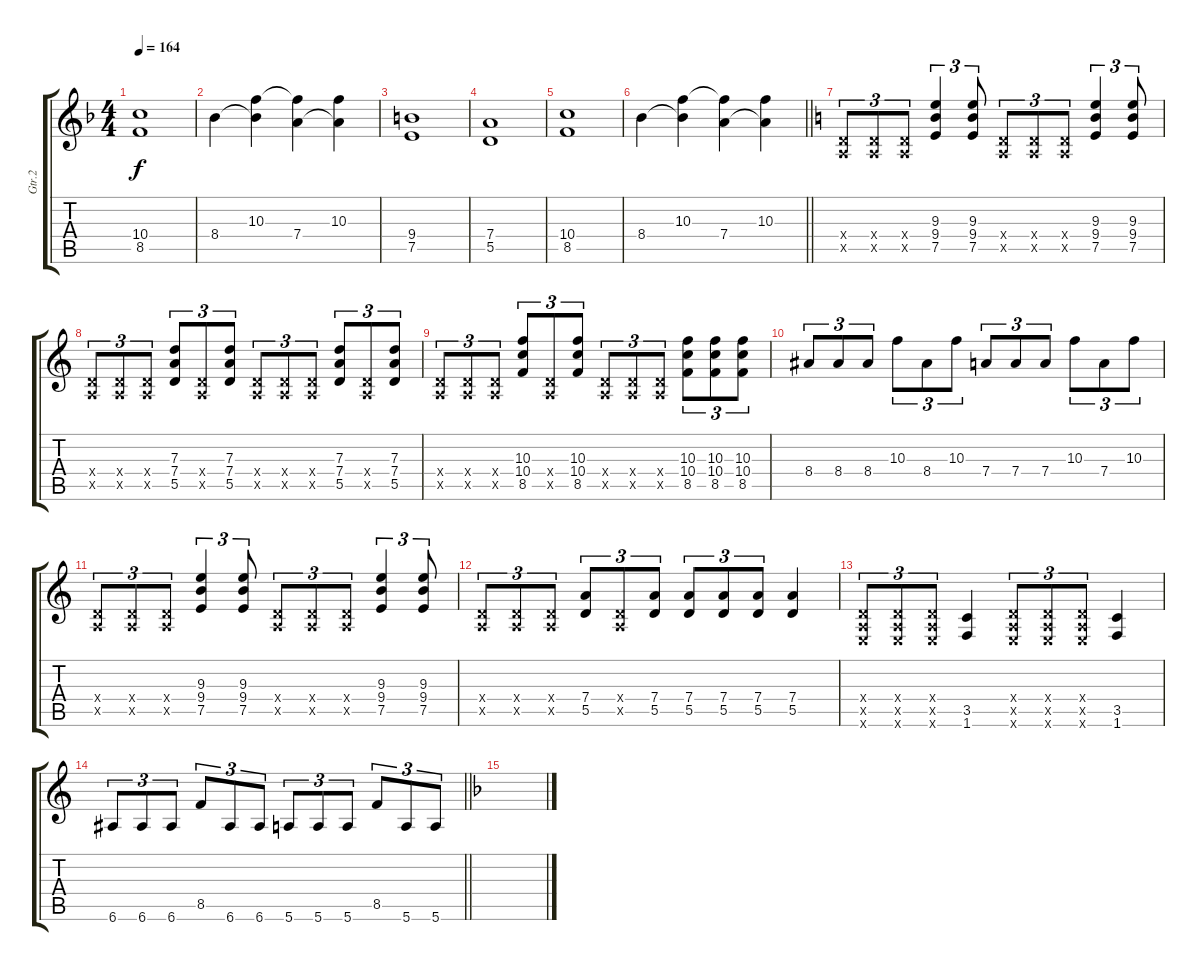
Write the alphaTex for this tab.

\track ("Gtr.2" "Gtr.2") {instrument distortionguitar}
\staff {score tabs}
\tuning (E4 B3 G3 D3 A2 E2) {hide}
\ts (4 4)
\tempo 164
\clef g2
\ks f
(10.4 8.5).1{dy f} |
8.4.4 (10.3 8.4{t}).4 (10.3{t} 7.4).4 (10.3 7.4{t}).4 |
(9.4 7.5).1 |
(7.4 5.5).1 |
(10.4 8.5).1 |
\barLineRight lightlight
8.4.4 (10.3 8.4{t}).4 (10.3{t} 7.4).4 (10.3 7.4{t}).4 |
\ks c
(0.4{x} 0.5{x}).8{tu (3 2)} (0.4{x} 0.5{x}).8{tu (3 2)} (0.4{x} 0.5{x}).8{tu (3 2)} (9.3 9.4 7.5).4{tu (3 2)} (9.3 9.4 7.5).8{tu (3 2)} (0.4{x} 0.5{x}).8{tu (3 2)} (0.4{x} 0.5{x}).8{tu (3 2)} (0.4{x} 0.5{x}).8{tu (3 2)} (9.3 9.4 7.5).4{tu (3 2)} (9.3 9.4 7.5).8{tu (3 2)} |
(0.4{x} 0.5{x}).8{tu (3 2)} (0.4{x} 0.5{x}).8{tu (3 2)} (0.4{x} 0.5{x}).8{tu (3 2)} (7.3 7.4 5.5).8{tu (3 2)} (0.4{x} 0.5{x}).8{tu (3 2)} (7.3 7.4 5.5).8{tu (3 2)} (0.4{x} 0.5{x}).8{tu (3 2)} (0.4{x} 0.5{x}).8{tu (3 2)} (0.4{x} 0.5{x}).8{tu (3 2)} (7.3 7.4 5.5).8{tu (3 2)} (0.4{x} 0.5{x}).8{tu (3 2)} (7.3 7.4 5.5).8{tu (3 2)} |
(0.4{x} 0.5{x}).8{tu (3 2)} (0.4{x} 0.5{x}).8{tu (3 2)} (0.4{x} 0.5{x}).8{tu (3 2)} (10.3 10.4 8.5).8{tu (3 2)} (0.4{x} 0.5{x}).8{tu (3 2)} (10.3 10.4 8.5).8{tu (3 2)} (0.4{x} 0.5{x}).8{tu (3 2)} (0.4{x} 0.5{x}).8{tu (3 2)} (0.4{x} 0.5{x}).8{tu (3 2)} (10.3 10.4 8.5).8{tu (3 2)} (10.3 10.4 8.5).8{tu (3 2)} (10.3 10.4 8.5).8{tu (3 2)} |
8.4.8{tu (3 2)} 8.4.8{tu (3 2)} 8.4.8{tu (3 2)} 10.3.8{tu (3 2)} 8.4.8{tu (3 2)} 10.3.8{tu (3 2)} 7.4.8{tu (3 2)} 7.4.8{tu (3 2)} 7.4.8{tu (3 2)} 10.3.8{tu (3 2)} 7.4.8{tu (3 2)} 10.3.8{tu (3 2)} |
(0.4{x} 0.5{x}).8{tu (3 2)} (0.4{x} 0.5{x}).8{tu (3 2)} (0.4{x} 0.5{x}).8{tu (3 2)} (9.3 9.4 7.5).4{tu (3 2)} (9.3 9.4 7.5).8{tu (3 2)} (0.4{x} 0.5{x}).8{tu (3 2)} (0.4{x} 0.5{x}).8{tu (3 2)} (0.4{x} 0.5{x}).8{tu (3 2)} (9.3 9.4 7.5).4{tu (3 2)} (9.3 9.4 7.5).8{tu (3 2)} |
(0.4{x} 0.5{x}).8{tu (3 2)} (0.4{x} 0.5{x}).8{tu (3 2)} (0.4{x} 0.5{x}).8{tu (3 2)} (7.4 5.5).8{tu (3 2)} (0.4{x} 0.5{x}).8{tu (3 2)} (7.4 5.5).8{tu (3 2)} (7.4 5.5).8{tu (3 2)} (7.4 5.5).8{tu (3 2)} (7.4 5.5).8{tu (3 2)} (7.4 5.5).4 |
(0.4{x} 0.5{x} 0.6{x}).8{tu (3 2)} (0.4{x} 0.5{x} 0.6{x}).8{tu (3 2)} (0.4{x} 0.5{x} 0.6{x}).8{tu (3 2)} (3.5 1.6).4 (0.4{x} 0.5{x} 0.6{x}).8{tu (3 2)} (0.4{x} 0.5{x} 0.6{x}).8{tu (3 2)} (0.4{x} 0.5{x} 0.6{x}).8{tu (3 2)} (3.5 1.6).4 |
\barLineRight lightlight
6.6.8{tu (3 2)} 6.6.8{tu (3 2)} 6.6.8{tu (3 2)} 8.5.8{tu (3 2)} 6.6.8{tu (3 2)} 6.6.8{tu (3 2)} 5.6.8{tu (3 2)} 5.6.8{tu (3 2)} 5.6.8{tu (3 2)} 8.5.8{tu (3 2)} 5.6.8{tu (3 2)} 5.6.8{tu (3 2)} |
\ks f
